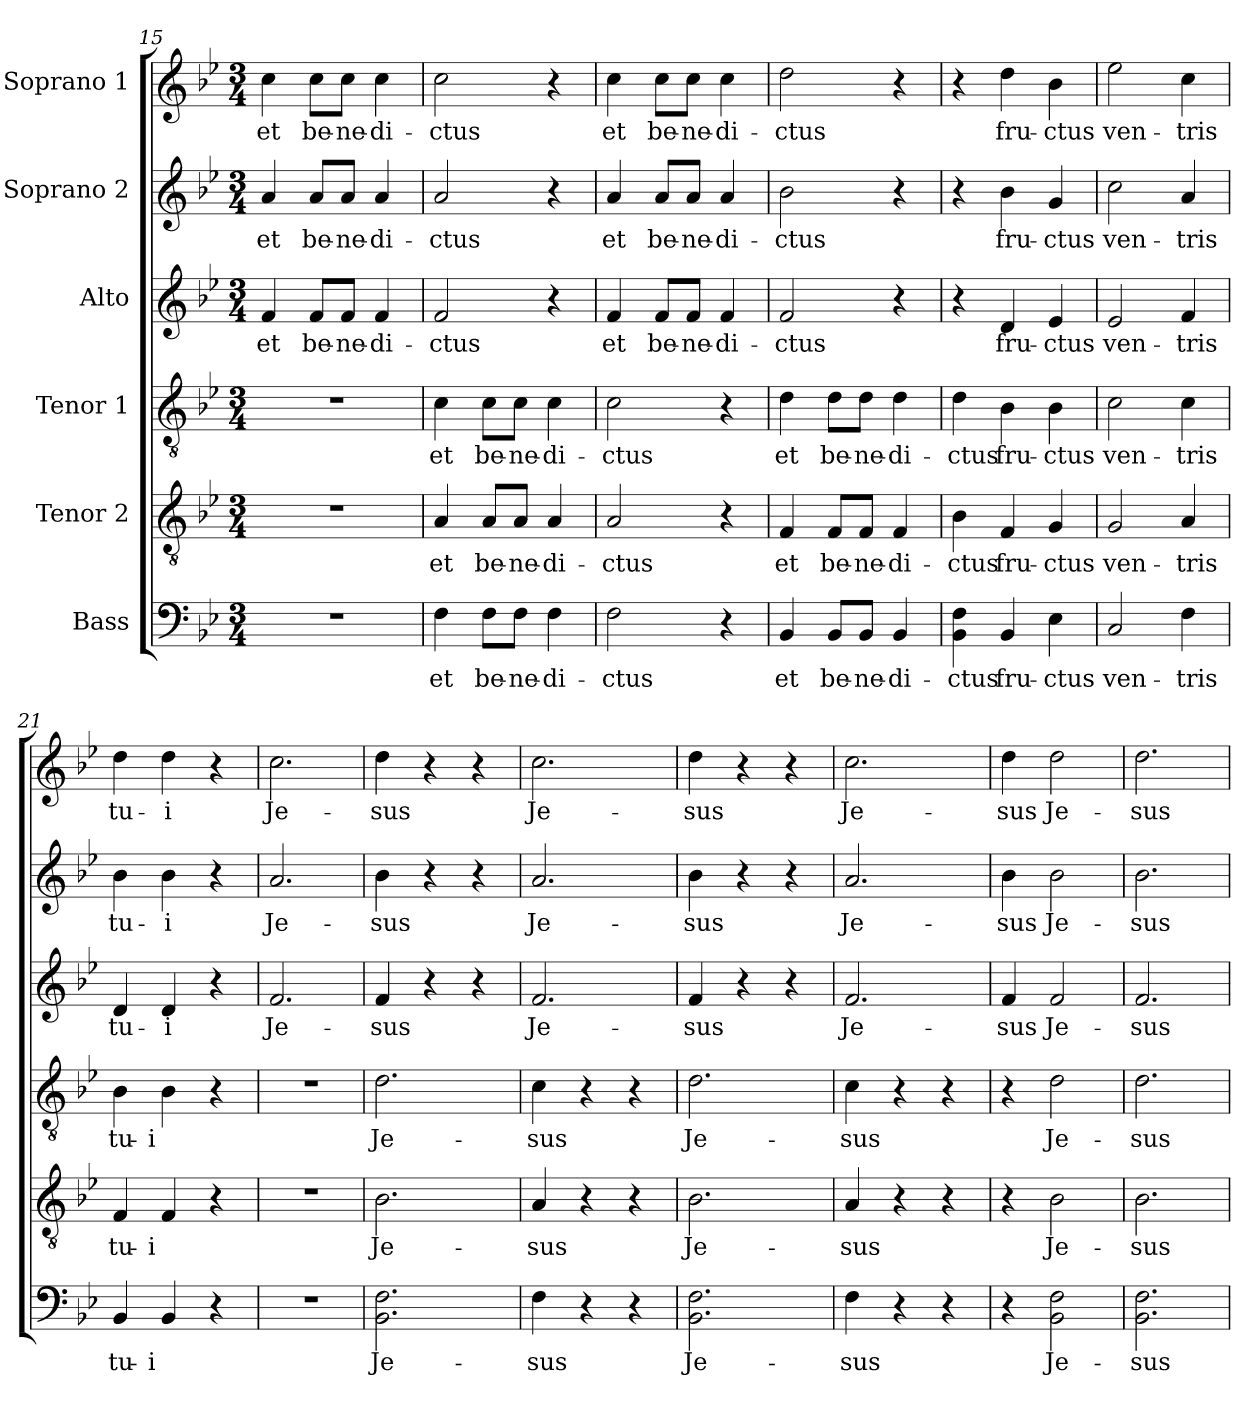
**kern	**text	**kern	**text	**kern	**text	**kern	**text	**kern	**text	**kern	**text
*part6	*part6	*part5	*part5	*part4	*part4	*part3	*part3	*part2	*part2	*part1	*part1
*staff6	*staff6	*staff5	*staff5	*staff4	*staff4	*staff3	*staff3	*staff2	*staff2	*staff1	*staff1
*I"Bass	*	*I"Tenor 2	*	*I"Tenor 1	*	*I"Alto	*	*I"Soprano 2	*	*I"Soprano 1	*
*clefF4	*	*clefGv2	*	*clefGv2	*	*clefG2	*	*clefG2	*	*clefG2	*
*k[b-e-]	*	*k[b-e-]	*	*k[b-e-]	*	*k[b-e-]	*	*k[b-e-]	*	*k[b-e-]	*
*g:	*	*g:	*	*g:	*	*g:	*	*g:	*	*g:	*
*M3/4	*	*M3/4	*	*M3/4	*	*M3/4	*	*M3/4	*	*M3/4	*
=15	=15	=15	=15	=15	=15	=15	=15	=15	=15	=15	=15
2.r	.	2.r	.	2.r	.	4f/	et	4a/	et	4cc\	et
.	.	.	.	.	.	8f/L	be-	8a/L	be-	8cc\L	be-
.	.	.	.	.	.	8f/J	-ne-	8a/J	-ne-	8cc\J	-ne-
.	.	.	.	.	.	4f/	-di-	4a/	-di-	4cc\	-di-
=16	=16	=16	=16	=16	=16	=16	=16	=16	=16	=16	=16
4F\	et	4A/	et	4c\	et	2f/	-ctus	2a/	-ctus	2cc\	-ctus
8F\L	be-	8A/L	be-	8c\L	be-	.	.	.	.	.	.
8F\J	-ne-	8A/J	-ne-	8c\J	-ne-	.	.	.	.	.	.
4F\	-di-	4A/	-di-	4c\	-di-	4r	.	4r	.	4r	.
=17	=17	=17	=17	=17	=17	=17	=17	=17	=17	=17	=17
2F\	-ctus	2A/	-ctus	2c\	-ctus	4f/	et	4a/	et	4cc\	et
.	.	.	.	.	.	8f/L	be-	8a/L	be-	8cc\L	be-
.	.	.	.	.	.	8f/J	-ne-	8a/J	-ne-	8cc\J	-ne-
4r	.	4r	.	4r	.	4f/	-di-	4a/	-di-	4cc\	-di-
=18	=18	=18	=18	=18	=18	=18	=18	=18	=18	=18	=18
4BB-/	et	4F/	et	4d\	et	2f/	-ctus	2b-\	-ctus	2dd\	-ctus
8BB-/L	be-	8F/L	be-	8d\L	be-	.	.	.	.	.	.
8BB-/J	-ne-	8F/J	-ne-	8d\J	-ne-	.	.	.	.	.	.
4BB-/	-di-	4F/	-di-	4d\	-di-	4r	.	4r	.	4r	.
=19	=19	=19	=19	=19	=19	=19	=19	=19	=19	=19	=19
4BB-\ 4F\	-ctus	4B-\	-ctus	4d\	-ctus	4r	.	4r	.	4r	.
4BB-/	fru-	4F/	fru-	4B-\	fru-	4d/	fru-	4b-\	fru-	4dd\	fru-
4E-\	-ctus	4G/	-ctus	4B-\	-ctus	4e-/	-ctus	4g/	-ctus	4b-\	-ctus
=20	=20	=20	=20	=20	=20	=20	=20	=20	=20	=20	=20
2C/	ven-	2G/	ven-	2c\	ven-	2e-/	ven-	2cc\	ven-	2ee-\	ven-
4F\	-tris	4A/	-tris	4c\	-tris	4f/	-tris	4a/	-tris	4cc\	-tris
=21	=21	=21	=21	=21	=21	=21	=21	=21	=21	=21	=21
4BB-/	tu-	4F/	tu-	4B-\	tu-	4d/	tu-	4b-\	tu-	4dd\	tu-
4BB-/	-i	4F/	-i	4B-\	-i	4d/	-i	4b-\	-i	4dd\	-i
4r	.	4r	.	4r	.	4r	.	4r	.	4r	.
!!LO:PB:g=z
=22	=22	=22	=22	=22	=22	=22	=22	=22	=22	=22	=22
2.r	.	2.r	.	2.r	.	2.f/	Je-	2.a/	Je-	2.cc\	Je-
=23	=23	=23	=23	=23	=23	=23	=23	=23	=23	=23	=23
2.BB-\ 2.F\	Je-	2.B-\	Je-	2.d\	Je-	4f/	-sus	4b-\	-sus	4dd\	-sus
.	.	.	.	.	.	4r	.	4r	.	4r	.
.	.	.	.	.	.	4r	.	4r	.	4r	.
=24	=24	=24	=24	=24	=24	=24	=24	=24	=24	=24	=24
4F\	-sus	4A/	-sus	4c\	-sus	2.f/	Je-	2.a/	Je-	2.cc\	Je-
4r	.	4r	.	4r	.	.	.	.	.	.	.
4r	.	4r	.	4r	.	.	.	.	.	.	.
=25	=25	=25	=25	=25	=25	=25	=25	=25	=25	=25	=25
2.BB-\ 2.F\	Je-	2.B-\	Je-	2.d\	Je-	4f/	-sus	4b-\	-sus	4dd\	-sus
.	.	.	.	.	.	4r	.	4r	.	4r	.
.	.	.	.	.	.	4r	.	4r	.	4r	.
=26	=26	=26	=26	=26	=26	=26	=26	=26	=26	=26	=26
4F\	-sus	4A/	-sus	4c\	-sus	2.f/	Je-	2.a/	Je-	2.cc\	Je-
4r	.	4r	.	4r	.	.	.	.	.	.	.
4r	.	4r	.	4r	.	.	.	.	.	.	.
=27	=27	=27	=27	=27	=27	=27	=27	=27	=27	=27	=27
4r	.	4r	.	4r	.	4f/	-sus	4b-\	-sus	4dd\	-sus
2BB-\ 2F\	Je-	2B-\	Je-	2d\	Je-	2f/	Je-	2b-\	Je-	2dd\	Je-
=28	=28	=28	=28	=28	=28	=28	=28	=28	=28	=28	=28
2.BB-\ 2.F\	-sus	2.B-\	-sus	2.d\	-sus	2.f/	-sus	2.b-\	-sus	2.dd\	-sus
=	=	=	=	=	=	=	=	=	=	=	=
*-	*-	*-	*-	*-	*-	*-	*-	*-	*-	*-	*-
